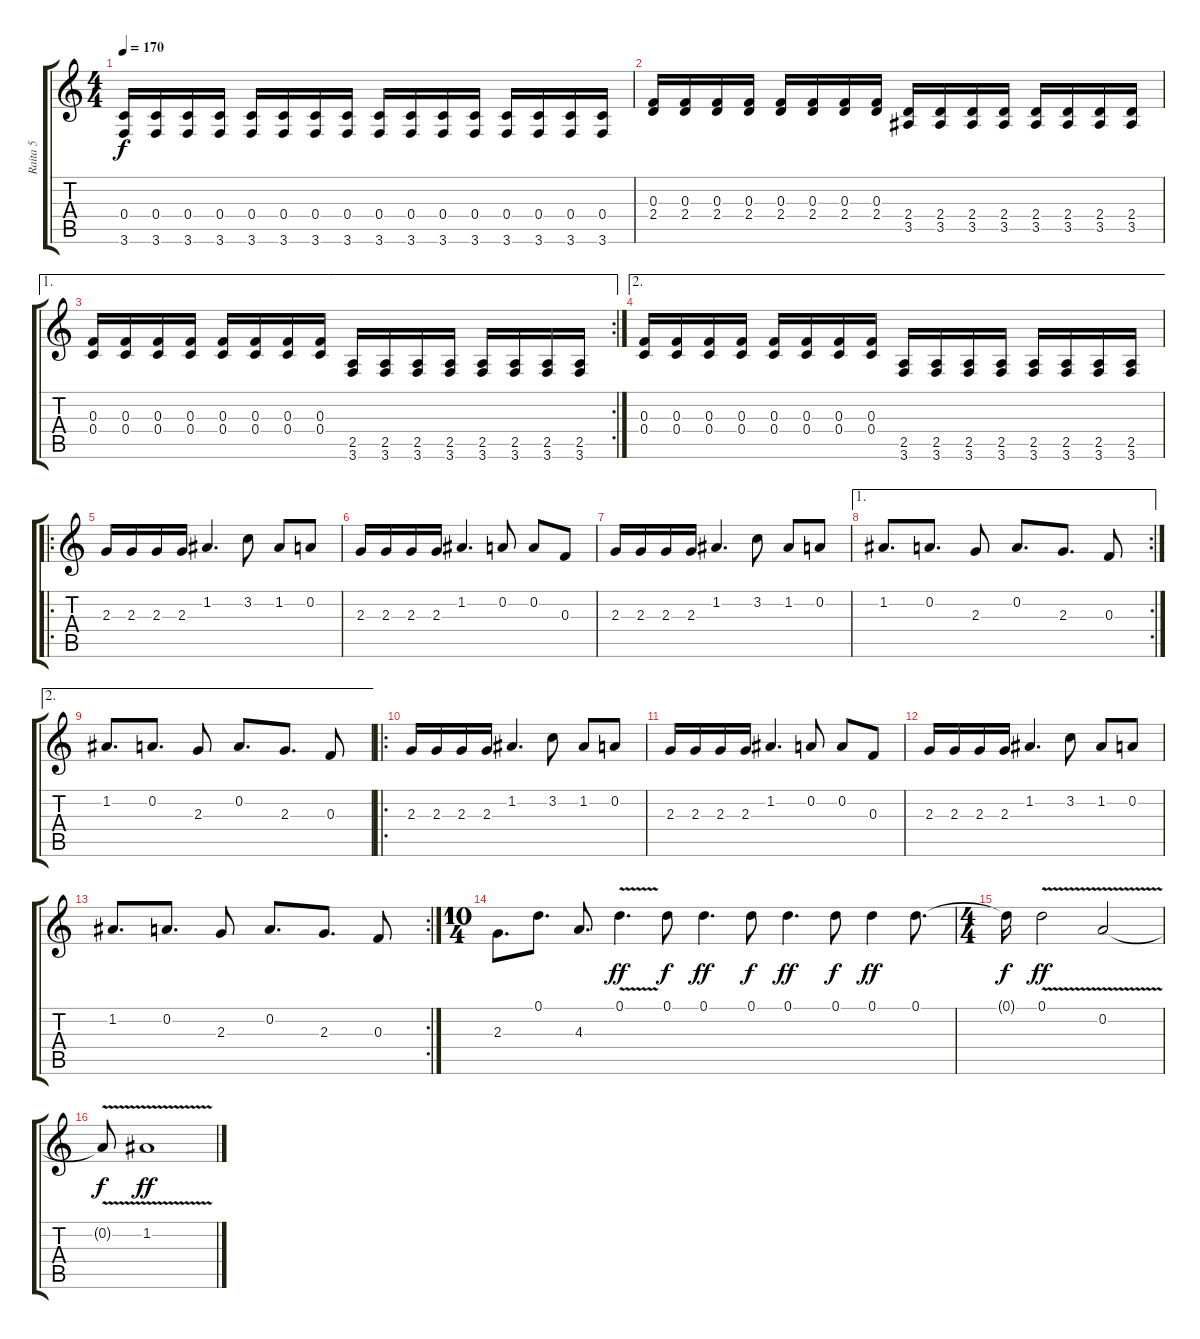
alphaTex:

\track ("Raita 5" "Raita 5") {instrument distortionguitar}
\staff {score tabs}
\tuning (D4 A3 F3 C3 G2 D2) {hide}
\ts (4 4)
\tempo 170
\clef g2
\ks c
(0.4 3.6).16{dy f} (0.4 3.6).16 (0.4 3.6).16 (0.4 3.6).16 (0.4 3.6).16 (0.4 3.6).16 (0.4 3.6).16 (0.4 3.6).16 (0.4 3.6).16 (0.4 3.6).16 (0.4 3.6).16 (0.4 3.6).16 (0.4 3.6).16 (0.4 3.6).16 (0.4 3.6).16 (0.4 3.6).16 |
(0.3 2.4).16 (0.3 2.4).16 (0.3 2.4).16 (0.3 2.4).16 (0.3 2.4).16 (0.3 2.4).16 (0.3 2.4).16 (0.3 2.4).16 (2.4 3.5).16 (2.4 3.5).16 (2.4 3.5).16 (2.4 3.5).16 (2.4 3.5).16 (2.4 3.5).16 (2.4 3.5).16 (2.4 3.5).16 |
\ae 1
\rc 2
(0.3 0.4).16 (0.3 0.4).16 (0.3 0.4).16 (0.3 0.4).16 (0.3 0.4).16 (0.3 0.4).16 (0.3 0.4).16 (0.3 0.4).16 (2.5 3.6).16 (2.5 3.6).16 (2.5 3.6).16 (2.5 3.6).16 (2.5 3.6).16 (2.5 3.6).16 (2.5 3.6).16 (2.5 3.6).16 |
\ae 2
(0.3 0.4).16 (0.3 0.4).16 (0.3 0.4).16 (0.3 0.4).16 (0.3 0.4).16 (0.3 0.4).16 (0.3 0.4).16 (0.3 0.4).16 (2.5 3.6).16 (2.5 3.6).16 (2.5 3.6).16 (2.5 3.6).16 (2.5 3.6).16 (2.5 3.6).16 (2.5 3.6).16 (2.5 3.6).16 |
\ro
2.3.16 2.3.16 2.3.16 2.3.16 1.2.4{d} 3.2.8 1.2.8 0.2.8 |
2.3.16 2.3.16 2.3.16 2.3.16 1.2.4{d} 0.2.8 0.2.8 0.3.8 |
2.3.16 2.3.16 2.3.16 2.3.16 1.2.4{d} 3.2.8 1.2.8 0.2.8 |
\ae 1
\rc 2
1.2.8{d} 0.2.8{d} 2.3.8 0.2.8{d} 2.3.8{d} 0.3.8 |
\ae 2
1.2.8{d} 0.2.8{d} 2.3.8 0.2.8{d} 2.3.8{d} 0.3.8 |
\ro
2.3.16 2.3.16 2.3.16 2.3.16 1.2.4{d} 3.2.8 1.2.8 0.2.8 |
2.3.16 2.3.16 2.3.16 2.3.16 1.2.4{d} 0.2.8 0.2.8 0.3.8 |
2.3.16 2.3.16 2.3.16 2.3.16 1.2.4{d} 3.2.8 1.2.8 0.2.8 |
\rc 2
1.2.8{d} 0.2.8{d} 2.3.8 0.2.8{d} 2.3.8{d} 0.3.8 |
\ts (10 4)
2.3.8{d} 0.1.8{d} 4.3.8{d} 0.1{v}.4{d dy ff} 0.1.8{dy f} 0.1.4{d dy ff} 0.1.8{dy f} 0.1.4{d dy ff} 0.1.8{dy f} 0.1.4{dy ff} 0.1.8{d} |
\ts (4 4)
0.1{t}.16{dy f} 0.1{v}.2{dy ff} 0.2{v}.2 |
0.2{t}.8{dy f} 1.2{v}.1{dy ff}
